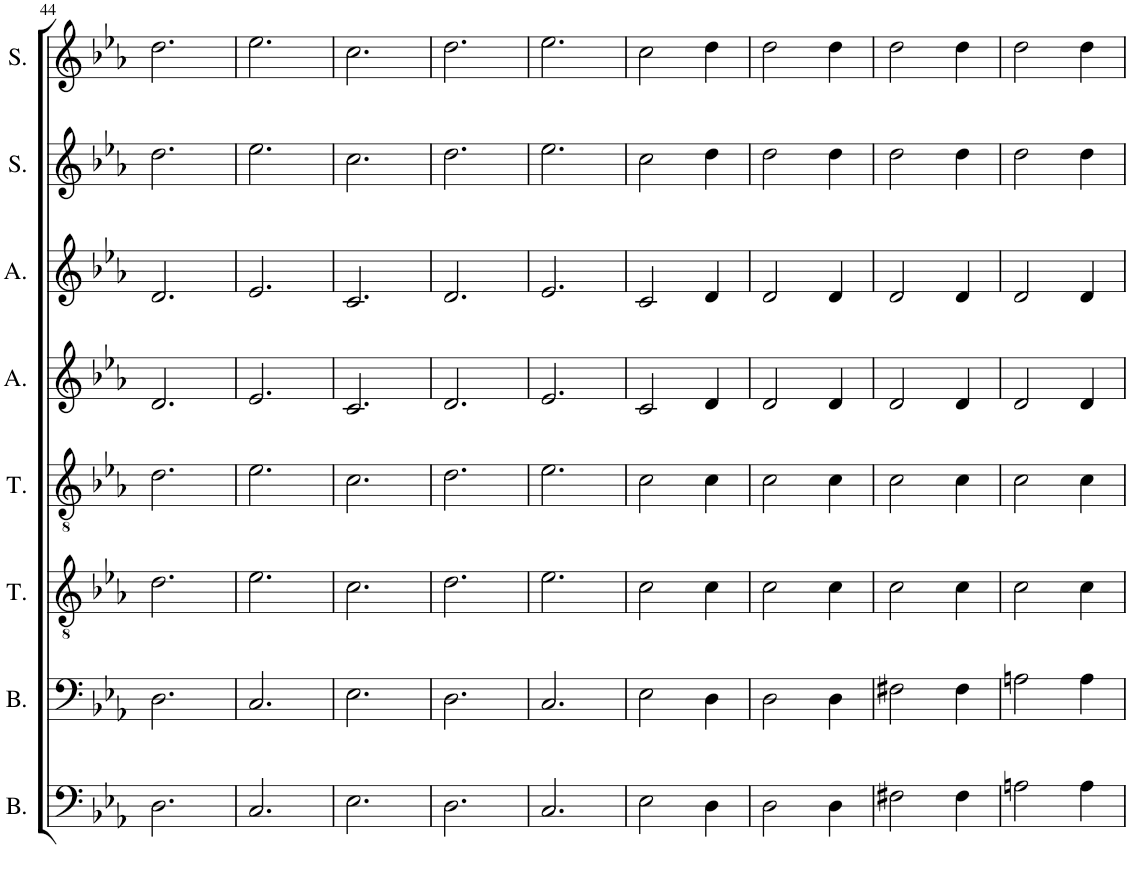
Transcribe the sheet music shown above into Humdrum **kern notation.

**kern	**kern	**kern	**kern	**kern	**kern	**kern	**kern
*part8	*part7	*part6	*part5	*part4	*part3	*part2	*part1
*staff8	*staff7	*staff6	*staff5	*staff4	*staff3	*staff2	*staff1
*I"Basse 2	*I"Basse 1	*I"Ténor 2	*I"Ténor 1	*I"Alto 2	*I"Alto 1	*I"Soprano 2	*I"Soprano 1
*I'B.	*I'B.	*I'T.	*I'T.	*I'A.	*I'A.	*I'S.	*I'S.
!!LO:PB:g=z
*clefF4	*clefF4	*clefGv2	*clefGv2	*clefG2	*clefG2	*clefG2	*clefG2
*k[b-e-a-]	*k[b-e-a-]	*k[b-e-a-]	*k[b-e-a-]	*k[b-e-a-]	*k[b-e-a-]	*k[b-e-a-]	*k[b-e-a-]
*M3/4	*M3/4	*M3/4	*M3/4	*M3/4	*M3/4	*M3/4	*M3/4
=44	=44	=44	=44	=44	=44	=44	=44
2.D\	2.D\	2.d\	2.d\	2.d/	2.d/	2.dd\	2.dd\
=45	=45	=45	=45	=45	=45	=45	=45
2.C/	2.C/	2.e-\	2.e-\	2.e-/	2.e-/	2.ee-\	2.ee-\
=46	=46	=46	=46	=46	=46	=46	=46
2.E-\	2.E-\	2.c\	2.c\	2.c/	2.c/	2.cc\	2.cc\
=47	=47	=47	=47	=47	=47	=47	=47
2.D\	2.D\	2.d\	2.d\	2.d/	2.d/	2.dd\	2.dd\
=48	=48	=48	=48	=48	=48	=48	=48
2.C/	2.C/	2.e-\	2.e-\	2.e-/	2.e-/	2.ee-\	2.ee-\
=49	=49	=49	=49	=49	=49	=49	=49
2E-\	2E-\	2c\	2c\	2c/	2c/	2cc\	2cc\
4D\	4D\	4c\	4c\	4d/	4d/	4dd\	4dd\
=50	=50	=50	=50	=50	=50	=50	=50
2D\	2D\	2c\	2c\	2d/	2d/	2dd\	2dd\
4D\	4D\	4c\	4c\	4d/	4d/	4dd\	4dd\
=51	=51	=51	=51	=51	=51	=51	=51
2F#X\	2F#X\	2c\	2c\	2d/	2d/	2dd\	2dd\
4F#\	4F#\	4c\	4c\	4d/	4d/	4dd\	4dd\
=52	=52	=52	=52	=52	=52	=52	=52
2An\	2An\	2c\	2c\	2d/	2d/	2dd\	2dd\
4A\	4A\	4c\	4c\	4d/	4d/	4dd\	4dd\
=	=	=	=	=	=	=	=
*-	*-	*-	*-	*-	*-	*-	*-
